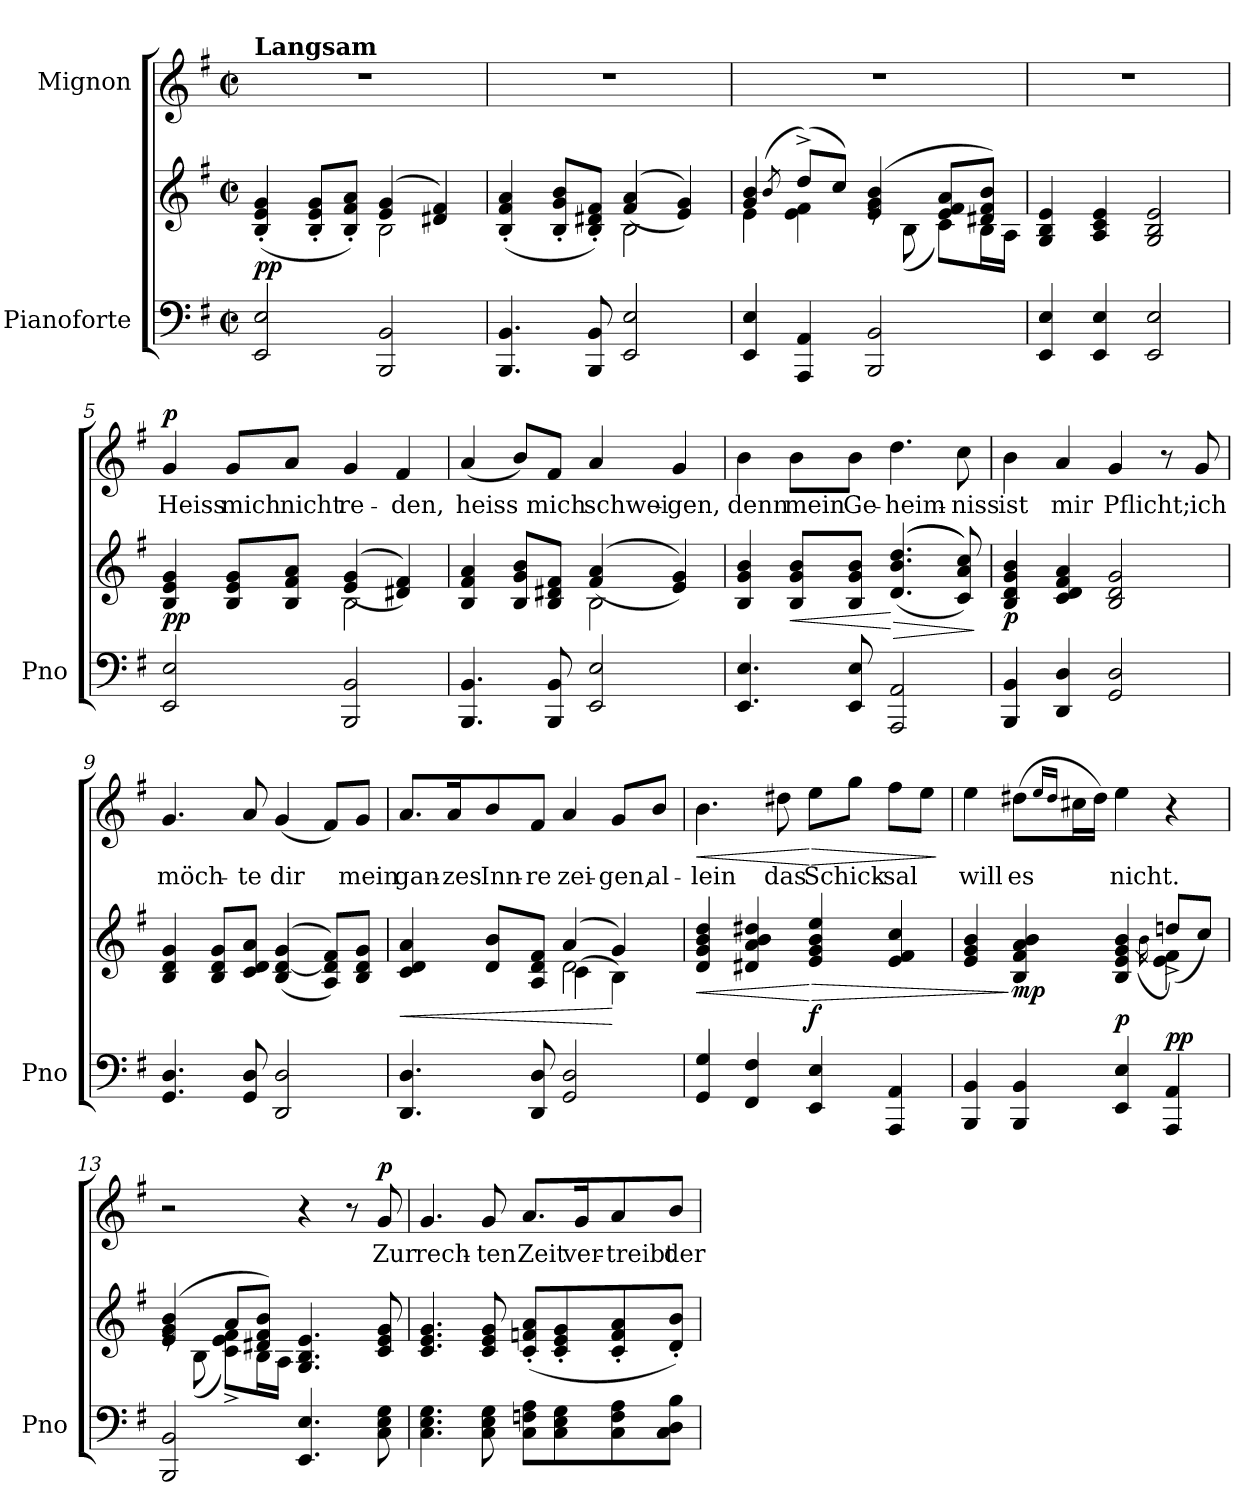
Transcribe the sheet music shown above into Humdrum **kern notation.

**kern	**kern	**dynam	**kern	**text	**dynam
*part2	*part2	*part2	*part1	*part1	*part1
*staff3	*staff2	*staff2/3	*staff1	*staff1	*staff1
*I"Pianoforte	*	*	*I"Mignon	*	*
*I'Pno	*	*	*	*	*
*clefF4	*clefG2	*	*clefG2	*	*
*k[f#]	*k[f#]	*	*k[f#]	*	*
*G:	*G:	*	*G:	*	*
*M2/2	*M2/2	*	*M2/2	*	*
*met(c|)	*met(c|)	*	*met(c|)	*	*
*MM42	*MM42	*	*MM42	*	*
=1	=1	=1	=1	=1	=1
*	*^	*	*	*	*
!	!	!	!	!LO:TX:a:B:t=Langsam	!	!
!	!	!	!LO:DY:b	!	!	!
2EE/ 2E/	(>4B/' 4e/' 4g/'	2ryy	pp	1r	.	.
.	8B/' 8e/' 8g/'L	.	.	.	.	.
.	8B/' 8f#/' 8a/'J)	.	.	.	.	.
2BBB/ 2BB/	(>4e/ 4g/	2B\	.	.	.	.
.	4d#X/ 4f#/)	.	.	.	.	.
=2	=2	=2	=2	=2	=2	=2
4.BBB/ 4.BB/	(>4B/' 4f#/' 4a/'	2ryy	.	1r	.	.
.	8B/' 8g/' 8b/'L	.	.	.	.	.
8BBB/ 8BB/	8B/' 8d#X/' 8f#/'J)	.	.	.	.	.
2EE/ 2E/	(>(>4f#/ 4a/	2B\	.	.	.	.
.	4e/ 4g/))	.	.	.	.	.
=3	=3	=3	=3	=3	=3	=3
4EE/ 4E/	4g/ 4b/	4e\	.	1r	.	.
.	(>8qb/	.	.	.	.	.
4AAA/ 4AA/	(>8dd^/L)	4e\ 4f#\	.	.	.	.
.	8cc/J)	.	.	.	.	.
2BBB/ 2BB/	(>4e/ 4g/ 4b/	8re	.	.	.	.
.	.	(<8B\	.	.	.	.
.	8e/ 8f#/ 8a/L	8c\L)	.	.	.	.
.	8d#X/ 8f#/ 8b/J)	16B\L	.	.	.	.
.	.	16A\JJ	.	.	.	.
*	*v	*v	*	*	*	*
=4	=4	=4	=4	=4	=4
4EE/ 4E/	4G/ 4B/ 4e/	.	1r	.	.
4EE/ 4E/	4A/ 4c/ 4e/	.	.	.	.
2EE/ 2E/	2G/ 2B/ 2e/	.	.	.	.
!!LO:LB:g=z
=5	=5	=5	=5	=5	=5
*	*^	*	*	*	*
!	!	!	!LO:DY:a=2	!	!LO:LY:b	!LO:DY:a
2EE/ 2E/	4B/ 4e/ 4g/	2ryy	pp	4g/	Heiss	p
!	!	!	!	!	!LO:LY:b	!
.	8B/ 8e/ 8g/L	.	.	8g/L	mich	.
!	!	!	!	!	!LO:LY:b	!
.	8B/ 8f#/ 8a/J	.	.	8a/J	nicht	.
!	!	!	!	!	!LO:LY:b	!
2BBB/ 2BB/	(>(>4e/ 4g/	2B\	.	4g/	re-	.
!	!	!	!	!	!LO:LY:b	!
.	4d#X/ 4f#/))	.	.	4f#/	-den,	.
=6	=6	=6	=6	=6	=6	=6
!	!	!	!	!	!LO:LY:b	!
4.BBB/ 4.BB/	4B/ 4f#/ 4a/	2ryy	.	(<4a/	heiss	.
.	8B/ 8g/ 8b/L	.	.	8b/L)	.	.
!	!	!	!	!	!LO:LY:b	!
8BBB/ 8BB/	8B/ 8d#X/ 8f#/J	.	.	8f#/J	mich	.
!	!	!	!	!	!LO:LY:b	!
2EE/ 2E/	(>(>4f#/ 4a/	2B\	.	4a/	schwei-	.
!	!	!	!	!	!LO:LY:b	!
.	4e/ 4g/))	.	.	4g/	-gen,	.
*	*v	*v	*	*	*	*
=7	=7	=7	=7	=7	=7
!	!	!	!	!LO:LY:b	!
4.EE/ 4.E/	4B/ 4g/ 4b/	.	4b\	denn	.
!	!	!LO:HP:b	!	!LO:LY:b	!
.	8B/ 8g/ 8b/L	<	8b\L	mein	.
!	!	!	!	!LO:LY:b	!
8EE/ 8E/	8B/ 8g/ 8b/J	.	8b\J	Ge-	.
!	!	!LO:HP:n=1:b	!	!LO:LY:b	!
2AAA/ 2AA/	(>(<(<4.d/ 4.b/ 4.dd/	[ >	4.dd\	-heim-	.
!	!	!	!	!LO:LY:b	!
.	8c/ 8a/ 8cc/)))	.	8cc\	-niss	.
.	.	]	.	.	.
!!LO:LB:g=z
=8	=8	=8	=8	=8	=8
!	!	!LO:DY:b	!	!LO:LY:b	!
4BBB/ 4BB/	4B/ 4d/ 4g/ 4b/	p	4b\	ist	.
!	!	!	!	!LO:LY:b	!
4DD/ 4D/	4c/ 4d/ 4f#/ 4a/	.	4a/	mir	.
!	!	!	!	!LO:LY:b	!
2GG/ 2D/	2B/ 2d/ 2g/	.	4g/	Pflicht;	.
.	.	.	8r	.	.
!	!	!	!	!LO:LY:b	!
.	.	.	8g/	ich	.
=9	=9	=9	=9	=9	=9
!	!	!	!	!LO:LY:b	!
4.GG/ 4.D/	4B/ 4d/ 4g/	.	4.g/	möch-	.
.	8B/ 8d/ 8g/L	.	.	.	.
!	!	!	!	!LO:LY:b	!
8GG/ 8D/	8c/ 8d/ 8a/J	.	8a/	-te	.
!	!	!	!	!LO:LY:b	!
2DD/ 2D/	(>(>4B/ [4d/ 4g/	.	(<4g/	dir	.
.	8A/ 8d/] 8f#/L))	.	8f#/L)	.	.
!	!	!	!	!LO:LY:b	!
.	8B/ 8d/ 8g/J	.	8g/J	mein	.
=10	=10	=10	=10	=10	=10
!	!	!LO:HP:b	!	!LO:LY:b	!
*	*^	*	*	*	*
*	*	*^	*	*	*	*
4.DD/ 4.D/	4c/ 4d/ 4a/	2ryy	2ryy	<	8.a/L	gan-	.
!	!	!	!	!	!	!LO:LY:b	!
.	.	.	.	.	16a/K	-zes	.
!	!	!	!	!	!	!LO:LY:b	!
.	8d/ 8b/L	.	.	.	8b/	Inn-	.
!	!	!	!	!	!	!LO:LY:b	!
8DD/ 8D/	8A/ 8d/ 8f#/J	.	.	.	8f#/J	-re	.
!	!	!	!	!	!	!LO:LY:b	!
2GG/ 2D/	(>4a/	2d\	(<4c\	.	4a/	zei-	.
!	!	!	!	!	!	!LO:LY:b	!
.	4g/)	.	4B\)	[	8g/L	-gen,	.
!	!	!	!	!	!	!LO:LY:b	!
.	.	.	.	.	8b/J	al-	.
*	*v	*v	*v	*	*	*	*
!!LO:LB:g=z
=11	=11	=11	=11	=11	=11
!	!	!LO:HP:b	!	!LO:LY:b	!LO:HP:b
4GG/ 4G/	4d/ 4g/ 4b/ 4dd/	<	4.b\	-lein	<
4FF#/ 4F#/	4d#X/ 4a/ 4b/ 4dd#X/	.	.	.	.
!	!	!	!	!LO:LY:b	!
.	.	.	8dd#X\	das	.
!	!	!LO:HP:n=1:b	!	!LO:LY:b	!LO:HP:n=1:b
!	!	!LO:DY:n=1:a=2	!	!	!
4EE/ 4E/	4e/ 4g/ 4b/ 4ee/	[ > f	8ee\L	Schick-	[ >
.	.	.	8gg\J	.	.
!	!	!	!	!LO:LY:b	!
4AAA/ 4AA/	4e/ 4f#/ 4cc/	.	8ff#\L	-sal	.
.	.	.	8ee\J	.	.
.	.	.	.	.	]
=12	=12	=12	=12	=12	=12
*	*^	*	*	*	*
!	!	!	!	!	!LO:LY:b	!
4BBB/ 4BB/	4e/ 4g/ 4b/	2.ryy	.	4ee\	will	.
!	!	!	!LO:DY:n=1:b	!	!LO:LY:b	!
4BBB/ 4BB/	4B/ 4f#/ 4a/ 4b/	.	] mp	(>8dd#X\L	es	.
.	.	.	.	16qee/LL	.	.
.	.	.	.	16qdd#/JJ	.	.
.	.	.	.	16cc#X\L	.	.
.	.	.	.	16dd#\JJ)	.	.
!	!	!	!LO:DY:n=2:a=2	!	!LO:LY:b	!
4EE/ 4E/	4B/ 4e/ 4g/ 4b/	.	p	4ee\	nicht.	.
.	.	(>16qb\	.	.	.	.
!	!	!	!LO:DY:n=3:a=2	!	!	!
4AAA/ 4AA/	4e\ 4f#\	(>8ddn^/L)	pp	4r	.	.
.	.	8cc/J)	.	.	.	.
=13	=13	=13	=13	=13	=13	=13
2BBB/ 2BB/	(>4e/ 4g/ 4b/	8re	.	2r	.	.
.	.	(<8B\	.	.	.	.
.	8a/L	8c\^ 8e\^ 8f#\^L)	.	.	.	.
.	8d#X/ 8f#/ 8b/J)	16B\L	.	.	.	.
.	.	16A\JJ	.	.	.	.
4.EE/ 4.E/	4.G/ 4.B/ 4.e/	2ryy	.	4r	.	.
.	.	.	.	8r	.	.
!	!	!	!	!	!LO:LY:b	!LO:DY:a
8C\ 8E\ 8G\	8c/ 8e/ 8g/	.	.	8g/	Zur	p
*	*v	*v	*	*	*	*
!!LO:PB:g=z
=14	=14	=14	=14	=14	=14
!	!	!	!	!LO:LY:b	!
4.C\ 4.E\ 4.G\	4.c/ 4.e/ 4.g/	.	4.g/	rech-	.
!	!	!	!	!LO:LY:b	!
8C\ 8E\ 8G\	8c/ 8e/ 8g/	.	8g/	-ten	.
!	!	!	!	!LO:LY:b	!
8C\ 8Fn\ 8A\L	(<8c/' 8fn/' 8a/'L	.	8.a/L	Zeit	.
8C\ 8E\ 8G\	8c/' 8e/' 8g/'	.	.	.	.
!	!	!	!	!LO:LY:b	!
.	.	.	16g/K	ver-	.
!	!	!	!	!LO:LY:b	!
8C\ 8F\ 8A\	8c/' 8f/' 8a/'	.	8a/	-treibt	.
!	!	!	!	!LO:LY:b	!
8C\ 8D\ 8B\J	8d/' 8b/'J)	.	8b/J	der	.
=	=	=	=	=	=
*-	*-	*-	*-	*-	*-
